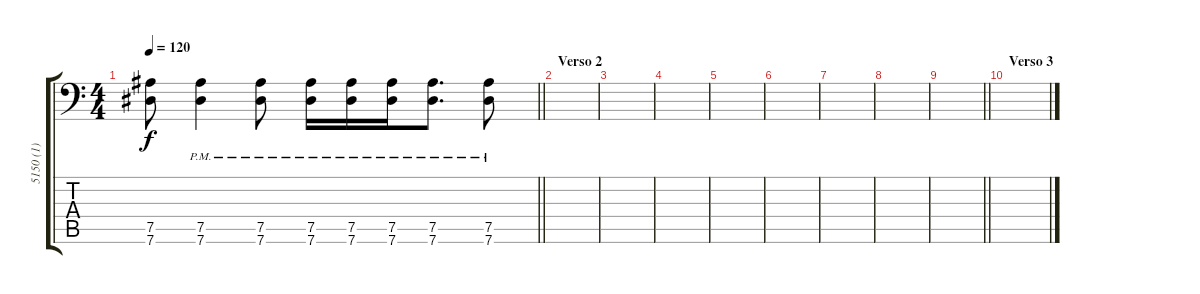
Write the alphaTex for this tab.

\track ("5150 (1)" "5150 (1)") {instrument electricguitarjazz}
\staff {score tabs}
\tuning (Bb3 F3 Db3 Ab2 Eb2 Ab1) {hide}
\ts (4 4)
\tempo 120
\clef f4
\barLineRight lightlight
\ks c
(7.5{t} 7.6{t}).8{dy f} (7.5{pm} 7.6).4 (7.5{pm} 7.6).8 (7.5{pm} 7.6).16 (7.5{pm} 7.6).16 (7.5{pm} 7.6).16 (7.5{pm} 7.6).8{d} (7.5{pm} 7.6).8 |
\section ("" "Verso 2")
|
|
|
|
|
|
|
\barLineRight lightlight
|
\section ("" "Verso 3")
